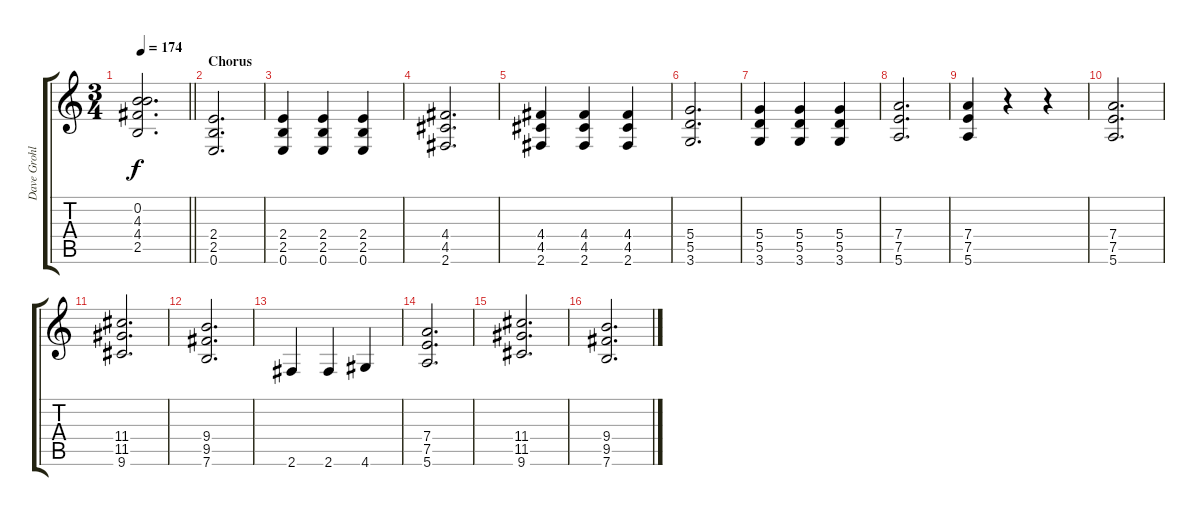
\track ("Dave Grohl - Rhythm Guitar" "Dave Grohl") {instrument overdrivenguitar}
\staff {score tabs}
\tuning (E4 B3 G3 D3 A2 E2) {hide}
\ts (3 4)
\tempo 174
\clef g2
\barLineRight lightlight
\ks c
(0.2 4.3 4.4 2.5).2{d dy f} |
\section ("" "Chorus")
(2.4 2.5 0.6).2{d} |
(2.4 2.5 0.6).4 (2.4 2.5 0.6).4 (2.4 2.5 0.6).4 |
(4.4 4.5 2.6).2{d} |
(4.4 4.5 2.6).4 (4.4 4.5 2.6).4 (4.4 4.5 2.6).4 |
(5.4 5.5 3.6).2{d} |
(5.4 5.5 3.6).4 (5.4 5.5 3.6).4 (5.4 5.5 3.6).4 |
(7.4 7.5 5.6).2{d} |
(7.4 7.5 5.6).4 r.4 r.4 |
(7.4 7.5 5.6).2{d} |
(11.4 11.5 9.6).2{d} |
(9.4 9.5 7.6).2{d} |
2.6.4 2.6.4 4.6.4 |
(7.4 7.5 5.6).2{d} |
(11.4 11.5 9.6).2{d} |
(9.4 9.5 7.6).2{d}
